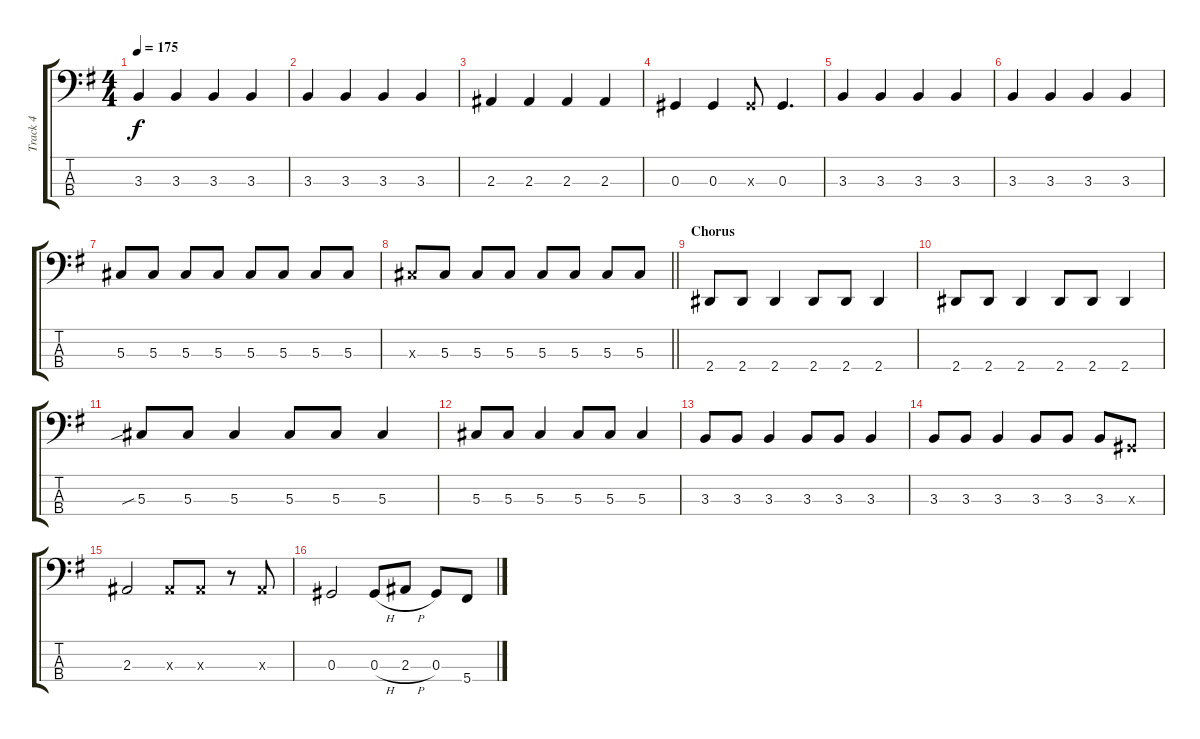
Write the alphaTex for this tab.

\track ("Track 4" "Track 4") {instrument electricbassfinger}
\staff {score tabs}
\tuning (Gb2 Db2 Ab1 Db1) {hide}
\ts (4 4)
\tempo 175
\clef f4
\ks g
3.3.4{dy f} 3.3.4 3.3.4 3.3.4 |
3.3.4 3.3.4 3.3.4 3.3.4 |
2.3.4 2.3.4 2.3.4 2.3.4 |
0.3.4 0.3.4 0.3{x}.8 0.3.4{d} |
3.3.4 3.3.4 3.3.4 3.3.4 |
3.3.4 3.3.4 3.3.4 3.3.4 |
5.3.8 5.3.8 5.3.8 5.3.8 5.3.8 5.3.8 5.3.8 5.3.8 |
\barLineRight lightlight
5.3{x}.8 5.3.8 5.3.8 5.3.8 5.3.8 5.3.8 5.3.8 5.3.8 |
\section ("" "Chorus")
2.4.8 2.4.8 2.4.4 2.4.8 2.4.8 2.4.4 |
2.4.8 2.4.8 2.4.4 2.4.8 2.4.8 2.4.4 |
5.3{sib}.8 5.3.8 5.3.4 5.3.8 5.3.8 5.3.4 |
5.3.8 5.3.8 5.3.4 5.3.8 5.3.8 5.3.4 |
3.3.8 3.3.8 3.3.4 3.3.8 3.3.8 3.3.4 |
3.3.8 3.3.8 3.3.4 3.3.8 3.3.8 3.3.8 0.3{x}.8 |
2.3.2 2.3{x}.8 2.3{x}.8 r.8 2.3{x}.8 |
0.3.2 0.3{h}.8 2.3{h}.8 0.3.8 5.4.8
